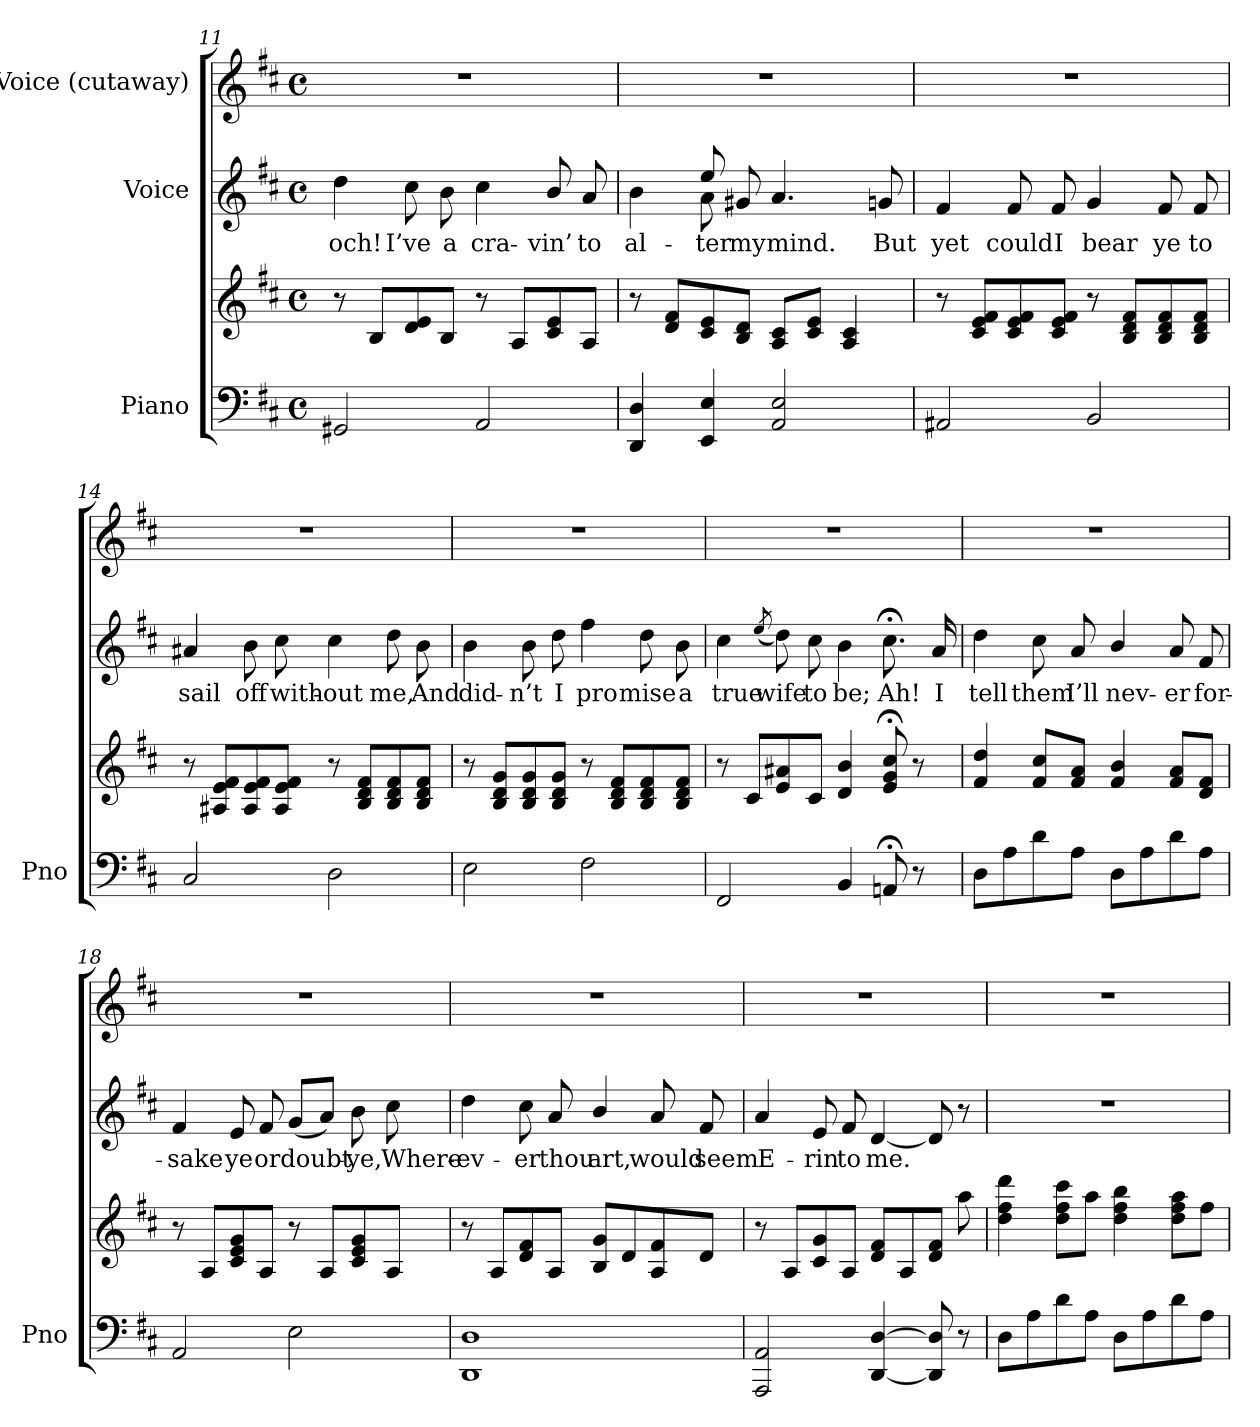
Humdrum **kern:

**kern	**kern	**kern	**text	**kern
*part3	*part3	*part2	*part2	*part1
*staff4	*staff3	*staff2	*staff2	*staff1
*I"Piano	*	*I"Voice	*	*I"Voice (cutaway)
*I'Pno	*	*	*	*
*clefF4	*clefG2	*clefG2	*	*clefG2
*k[f#c#]	*k[f#c#]	*k[f#c#]	*	*k[f#c#]
*M4/4	*M4/4	*M4/4	*	*M4/4
*met(c)	*met(c)	*met(c)	*	*met(c)
=11	=11	=11	=11	=11
2GG#X/	8r	4dd\	och!	1r
.	8B/L	.	.	.
.	8d/ 8e/	8cc#\	I’ve	.
.	8B/J	8b\	a	.
2AA/	8r	4cc#\	cra-	.
.	8A/L	.	.	.
.	8c#/ 8e/	8b/	-vin’	.
.	8A/J	8a/	to	.
=12	=12	=12	=12	=12
*	*	*^	*	*
4DD/ 4D/	8r	4b\	4ryy	al-	1r
.	8d/ 8f#/L	.	.	.	.
4EE/ 4E/	8c#/ 8e/	8a\	8ee/	-ter	.
.	8B/ 8d/J	8g#X/	8ryy	my	.
2AA/ 2E/	8A/ 8c#/L	4.a/	2ryy	mind.	.
.	8c#/ 8e/J	.	.	.	.
.	4A/ 4c#/	.	.	.	.
.	.	8gn/	.	But	.
*	*	*v	*v	*	*
=13	=13	=13	=13	=13
2AA#X/	8r	4f#/	yet	1r
.	8c#/ 8e/ 8f#/L	.	.	.
.	8c#/ 8e/ 8f#/	8f#/	could	.
.	8c#/ 8e/ 8f#/J	8f#/	I	.
2BB/	8r	4g/	bear	.
.	8B/ 8d/ 8f#/L	.	.	.
.	8B/ 8d/ 8f#/	8f#/	ye	.
.	8B/ 8d/ 8f#/J	8f#/	to	.
=14	=14	=14	=14	=14
2C#/	8r	4a#X/	sail	1r
.	8A#X/ 8e/ 8f#/L	.	.	.
.	8A#/ 8e/ 8f#/	8b\	off	.
.	8A#/ 8e/ 8f#/J	8cc#\	with-	.
2D\	8r	4cc#\	-out	.
.	8B/ 8d/ 8f#/L	.	.	.
.	8B/ 8d/ 8f#/	8dd\	me,	.
.	8B/ 8d/ 8f#/J	8b\	And	.
=15	=15	=15	=15	=15
2E\	8r	4b\	did-	1r
.	8B/ 8d/ 8g/L	.	.	.
.	8B/ 8d/ 8g/	8b\	-n’t	.
.	8B/ 8d/ 8g/J	8dd\	I	.
2F#\	8r	4ff#\	pro	.
.	8B/ 8d/ 8f#/L	.	.	.
.	8B/ 8d/ 8f#/	8dd\	mise	.
.	8B/ 8d/ 8f#/J	8b\	a	.
=16	=16	=16	=16	=16
2FF#/	8r	4cc#\	true	1r
.	8c#/L	.	.	.
.	.	(8qee/	.	.
.	8e/ 8a#X/	8dd\)	wife	.
.	8c#/J	8cc#\	to	.
4BB/	4d/ 4b/	4b\	be;	.
8AAn;/	8e/; 8g/; 8cc#/;	8.cc#;<\	Ah!	.
8r	8r	.	.	.
.	.	16a/	I	.
=17	=17	=17	=17	=17
8D\L	4f#/ 4dd/	4dd\	tell	1r
8A\	.	.	.	.
8d\	8f#/ 8cc#/L	8cc#\	them	.
8A\J	8f#/ 8a/J	8a/	I’ll	.
8D\L	4f#/ 4b/	4b/	nev-	.
8A\	.	.	.	.
8d\	8f#/ 8a/L	8a/	-er	.
8A\J	8d/ 8f#/J	8f#/	for-	.
=18	=18	=18	=18	=18
2AA/	8r	4f#/	-sake	1r
.	8A/L	.	.	.
.	8c#/ 8e/ 8g/	8e/	ye	.
.	8A/J	8f#/	or	.
2E\	8r	(8g/L	doubt-	.
.	8A/L	8a/J)	.	.
.	8c#/ 8e/ 8g/	8b\	-ye,	.
.	8A/J	8cc#\	Where-	.
=19	=19	=19	=19	=19
1DD 1D	8r	4dd\	-ev-	1r
.	8A/L	.	.	.
.	8d/ 8f#/	8cc#\	-er	.
.	8A/J	8a/	thou	.
.	8B/ 8g/L	4b/	art,	.
.	8d/	.	.	.
.	8A/ 8f#/	8a/	would	.
.	8d/J	8f#/	seem	.
=20	=20	=20	=20	=20
2AAA/ 2AA/	8r	4a/	E-	1r
.	8A/L	.	.	.
.	8c#/ 8g/	8e/	-rin	.
.	8A/J	8f#/	to	.
[4DD/ [4D/	8d/ 8f#/L	[4d/	me.	.
.	8A/	.	.	.
8DD/] 8D/]	8d/ 8f#/J	8d/]	.	.
8r	8aa\	8r	.	.
=21	=21	=21	=21	=21
8D\L	4dd\ 4ff#\ 4ddd\	1r	.	1r
8A\	.	.	.	.
8d\	8dd\ 8ff#\ 8ccc#\L	.	.	.
8A\J	8aa\J	.	.	.
8D\L	4dd\ 4ff#\ 4bb\	.	.	.
8A\	.	.	.	.
8d\	8dd\ 8ff#\ 8aa\L	.	.	.
8A\J	8ff#\J	.	.	.
=	=	=	=	=
*-	*-	*-	*-	*-
